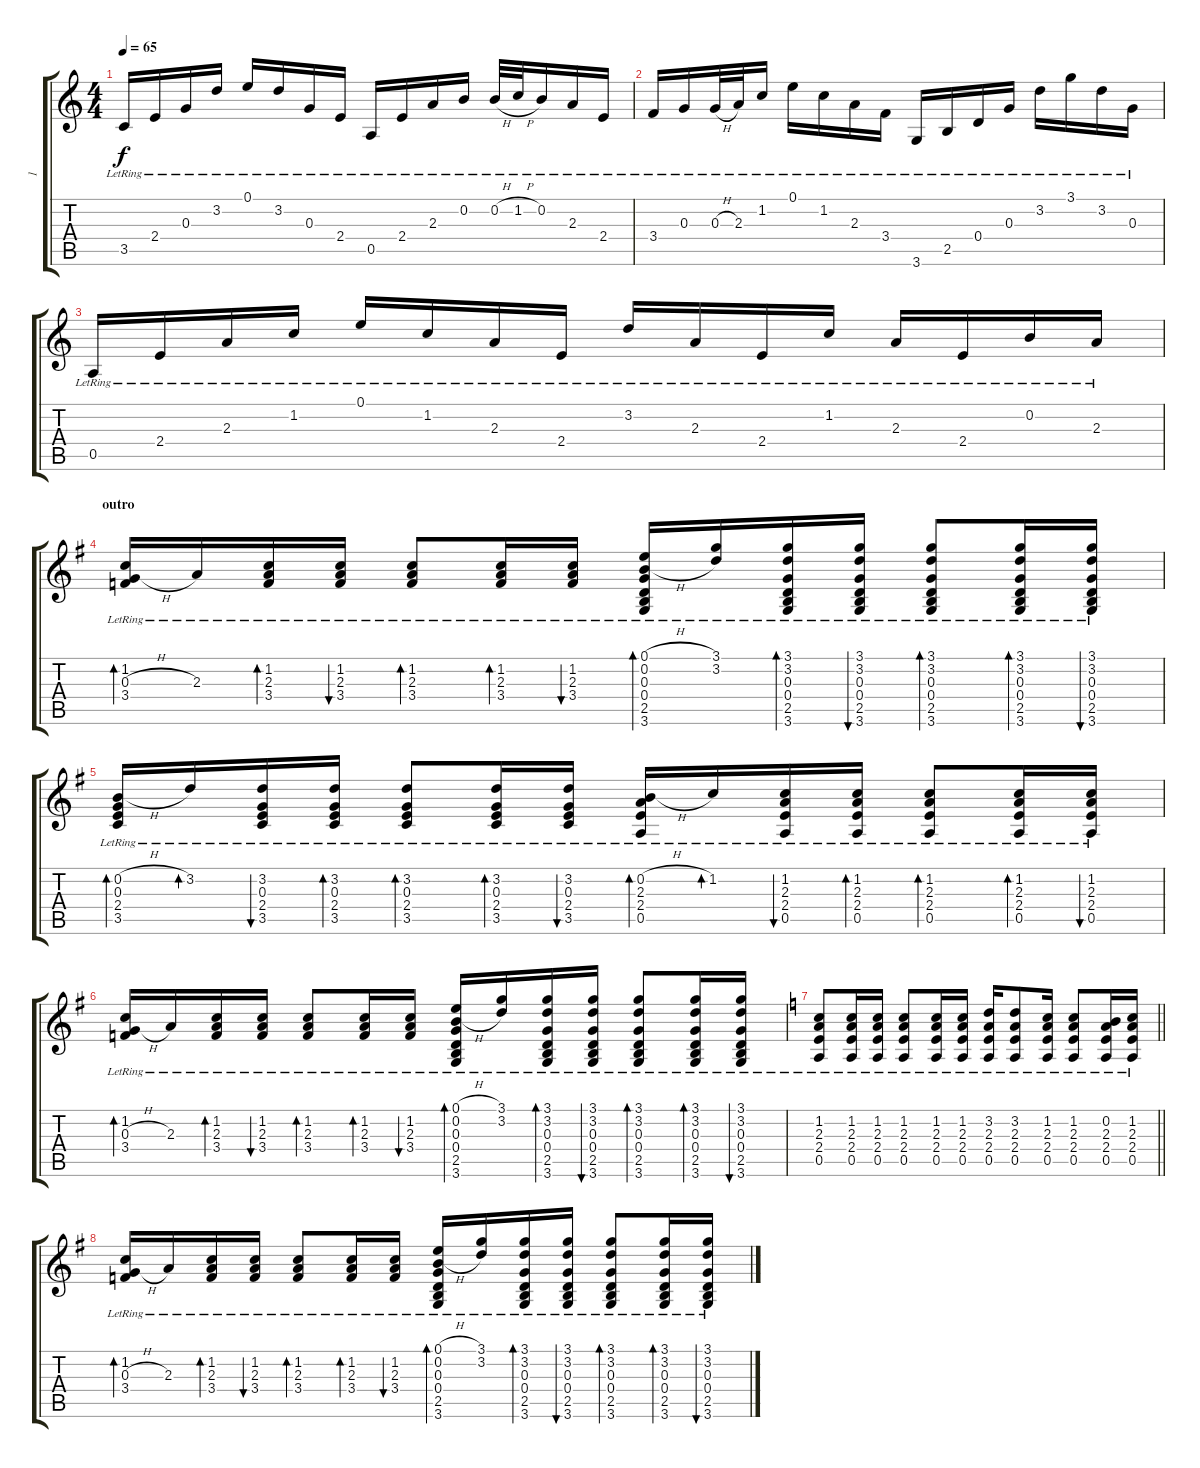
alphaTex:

\track ("1" "1") {instrument overdrivenguitar}
\staff {score tabs}
\tuning (E4 B3 G3 D3 A2 E2) {hide}
\ts (4 4)
\tempo 65
\clef g2
\ks c
3.5{lr}.16{dy f} 2.4{lr}.16 0.3{lr}.16 3.2{lr}.16 0.1{lr}.16 3.2{lr}.16 0.3{lr}.16 2.4{lr}.16 0.5{lr}.16 2.4{lr}.16 2.3{lr}.16 0.2{lr}.16 0.2{h lr}.32 1.2{h lr}.32 0.2{lr}.16 2.3{lr}.16 2.4{lr}.16 |
3.4{lr}.16 0.3{lr}.16 0.3{h lr}.32 2.3{lr}.32 1.2{lr}.16 0.1{lr}.16 1.2{lr}.16 2.3{lr}.16 3.4{lr}.16 3.6{lr}.16 2.5{lr}.16 0.4{lr}.16 0.3{lr}.16 3.2{lr}.16 3.1{lr}.16 3.2{lr}.16 0.3{lr}.16 |
0.5{lr}.16 2.4{lr}.16 2.3{lr}.16 1.2{lr}.16 0.1{lr}.16 1.2{lr}.16 2.3{lr}.16 2.4{lr}.16 3.2{lr}.16 2.3{lr}.16 2.4{lr}.16 1.2{lr}.16 2.3{lr}.16 2.4{lr}.16 0.2{lr}.16 2.3{lr}.16 |
\section ("" "outro")
\ks eminor
(1.2{lr} 0.3{h lr} 3.4{lr}).16{bd 30} 2.3{lr}.16 (1.2{lr} 2.3{lr} 3.4{lr}).16{bd 30} (1.2{lr} 2.3{lr} 3.4{lr}).16{bu 30} (1.2{lr} 2.3{lr} 3.4{lr}).8{bd 30} (1.2{lr} 2.3{lr} 3.4{lr}).16{bd 30} (1.2{lr} 2.3{lr} 3.4{lr}).16{bu 30} (0.1{h lr} 0.2{h lr} 0.3{lr} 0.4{lr} 2.5{lr} 3.6{lr}).16{bd 30} (3.1{lr} 3.2{lr}).16 (3.1{lr} 3.2{lr} 0.3{lr} 0.4{lr} 2.5{lr} 3.6{lr}).16{bd 30} (3.1{lr} 3.2{lr} 0.3{lr} 0.4{lr} 2.5{lr} 3.6{lr}).16{bu 30} (3.1{lr} 3.2{lr} 0.3{lr} 0.4{lr} 2.5{lr} 3.6{lr}).8{bd 30} (3.1{lr} 3.2{lr} 0.3{lr} 0.4{lr} 2.5{lr} 3.6{lr}).16{bd 30} (3.1{lr} 3.2{lr} 0.3{lr} 0.4{lr} 2.5{lr} 3.6{lr}).16{bu 30} |
(0.2{h lr} 0.3{lr} 2.4{lr} 3.5{lr}).16{bd 30} 3.2{lr}.16{bd 30} (3.2{lr} 0.3{lr} 2.4{lr} 3.5{lr}).16{bu 30} (3.2{lr} 0.3{lr} 2.4{lr} 3.5{lr}).16{bd 30} (3.2{lr} 0.3{lr} 2.4{lr} 3.5{lr}).8{bd 30} (3.2{lr} 0.3{lr} 2.4{lr} 3.5{lr}).16{bd 30} (3.2{lr} 0.3{lr} 2.4{lr} 3.5{lr}).16{bu 30} (0.2{h lr} 2.3{lr} 2.4{lr} 0.5{lr}).16{bd 30} 1.2{lr}.16{bd 30} (1.2{lr} 2.3{lr} 2.4{lr} 0.5{lr}).16{bu 30} (1.2{lr} 2.3{lr} 2.4{lr} 0.5{lr}).16{bd 30} (1.2{lr} 2.3{lr} 2.4{lr} 0.5{lr}).8{bd 30} (1.2{lr} 2.3{lr} 2.4{lr} 0.5{lr}).16{bd 30} (1.2{lr} 2.3{lr} 2.4{lr} 0.5{lr}).16{bu 30} |
(1.2{lr} 0.3{h lr} 3.4{lr}).16{bd 30} 2.3{lr}.16 (1.2{lr} 2.3{lr} 3.4{lr}).16{bd 30} (1.2{lr} 2.3{lr} 3.4{lr}).16{bu 30} (1.2{lr} 2.3{lr} 3.4{lr}).8{bd 30} (1.2{lr} 2.3{lr} 3.4{lr}).16{bd 30} (1.2{lr} 2.3{lr} 3.4{lr}).16{bu 30} (0.1{h lr} 0.2{h lr} 0.3{lr} 0.4{lr} 2.5{lr} 3.6{lr}).16{bd 30} (3.1{lr} 3.2{lr}).16 (3.1{lr} 3.2{lr} 0.3{lr} 0.4{lr} 2.5{lr} 3.6{lr}).16{bd 30} (3.1{lr} 3.2{lr} 0.3{lr} 0.4{lr} 2.5{lr} 3.6{lr}).16{bu 30} (3.1{lr} 3.2{lr} 0.3{lr} 0.4{lr} 2.5{lr} 3.6{lr}).8{bd 30} (3.1{lr} 3.2{lr} 0.3{lr} 0.4{lr} 2.5{lr} 3.6{lr}).16{bd 30} (3.1{lr} 3.2{lr} 0.3{lr} 0.4{lr} 2.5{lr} 3.6{lr}).16{bu 30} |
\barLineRight lightlight
\ks c
(1.2{lr} 2.3{lr} 2.4{lr} 0.5{lr}).8 (1.2{lr} 2.3{lr} 2.4{lr} 0.5{lr}).16 (1.2{lr} 2.3{lr} 2.4{lr} 0.5{lr}).16 (1.2{lr} 2.3{lr} 2.4{lr} 0.5{lr}).8 (1.2{lr} 2.3{lr} 2.4{lr} 0.5{lr}).16 (1.2{lr} 2.3{lr} 2.4{lr} 0.5{lr}).16 (3.2{lr} 2.3{lr} 2.4{lr} 0.5{lr}).16 (3.2{lr} 2.3{lr} 2.4{lr} 0.5{lr}).8 (1.2{lr} 2.3{lr} 2.4{lr} 0.5{lr}).16 (1.2{lr} 2.3{lr} 2.4{lr} 0.5{lr}).8 (0.2{lr} 2.3{lr} 2.4{lr} 0.5{lr}).16 (1.2{lr} 2.3{lr} 2.4{lr} 0.5{lr}).16 |
\ks eminor
(1.2{lr} 0.3{h lr} 3.4{lr}).16{bd 30} 2.3{lr}.16 (1.2{lr} 2.3{lr} 3.4{lr}).16{bd 30} (1.2{lr} 2.3{lr} 3.4{lr}).16{bu 30} (1.2{lr} 2.3{lr} 3.4{lr}).8{bd 30} (1.2{lr} 2.3{lr} 3.4{lr}).16{bd 30} (1.2{lr} 2.3{lr} 3.4{lr}).16{bu 30} (0.1{h lr} 0.2{h lr} 0.3{lr} 0.4{lr} 2.5{lr} 3.6{lr}).16{bd 30} (3.1{lr} 3.2{lr}).16 (3.1{lr} 3.2{lr} 0.3{lr} 0.4{lr} 2.5{lr} 3.6{lr}).16{bd 30} (3.1{lr} 3.2{lr} 0.3{lr} 0.4{lr} 2.5{lr} 3.6{lr}).16{bu 30} (3.1{lr} 3.2{lr} 0.3{lr} 0.4{lr} 2.5{lr} 3.6{lr}).8{bd 30} (3.1{lr} 3.2{lr} 0.3{lr} 0.4{lr} 2.5{lr} 3.6{lr}).16{bd 30} (3.1{lr} 3.2{lr} 0.3{lr} 0.4{lr} 2.5{lr} 3.6{lr}).16{bu 30}
